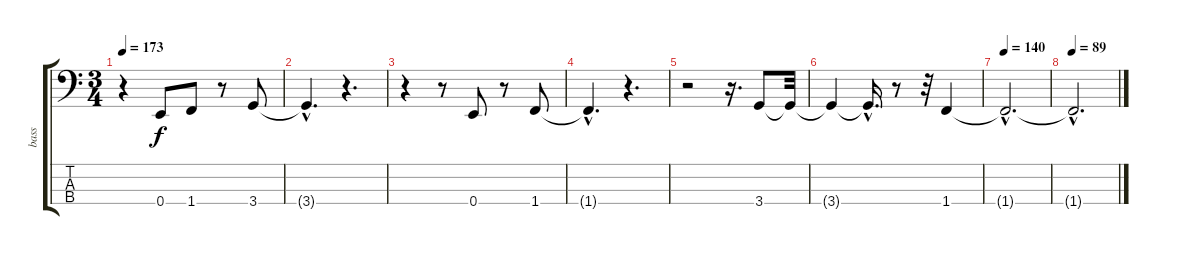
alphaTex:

\track ("bass" "bass") {instrument fretlessbass}
\staff {score tabs}
\tuning (G2 D2 A1 E1) {hide}
\ts (3 4)
\tempo 173
\clef f4
\ks c
r.4{dy f} 0.4.8 1.4.8 r.8 3.4.8 |
3.4{hac t}.4{d} r.4{d} |
r.4 r.8 0.4.8 r.8 1.4.8 |
1.4{hac t}.4{d} r.4{d} |
r.2 r.16{d} 3.4.8 3.4{t}.32 |
3.4{t}.4 3.4{hac t}.16{d} r.8 r.32 1.4.4 |
\tempo 140
1.4{hac t}.2{d} |
\tempo 89
1.4{hac t}.2{d}
